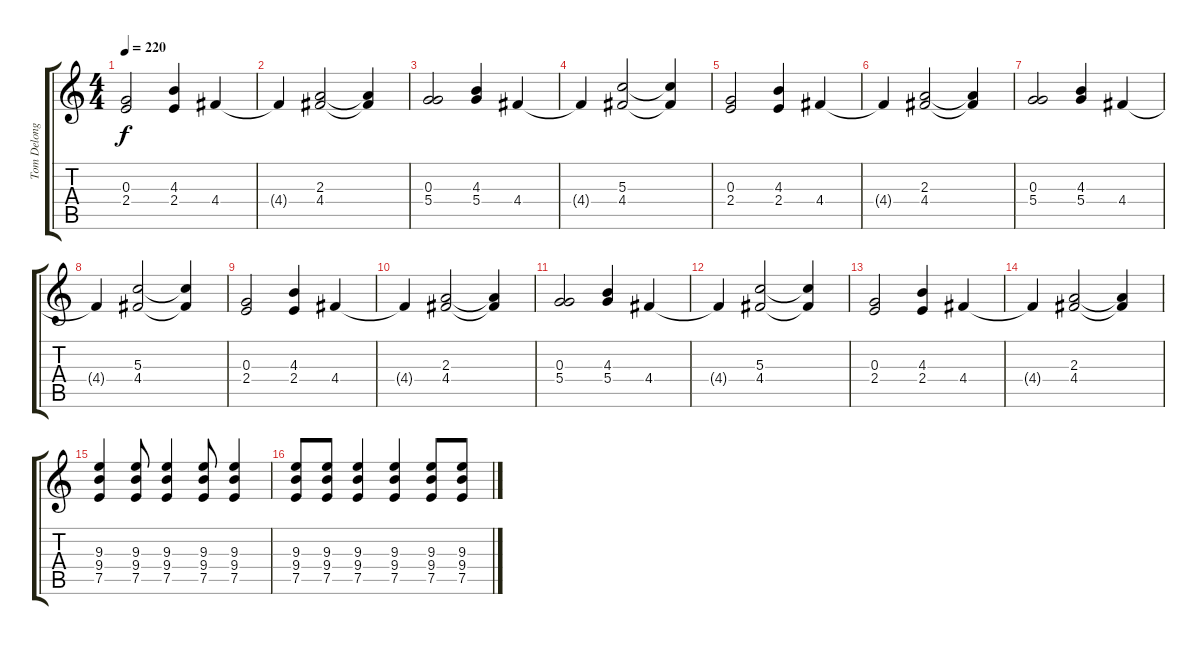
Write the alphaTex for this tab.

\track ("Tom Delonge (Guitar)" "Tom Delong") {instrument overdrivenguitar}
\staff {score tabs}
\tuning (E4 B3 G3 D3 A2 E2) {hide}
\ts (4 4)
\tempo 220
\clef g2
\ks c
(0.3 2.4).2{dy f} (4.3 2.4).4 4.4.4 |
4.4{t}.4 (2.3 4.4).2 (2.3{t} 4.4{t}).4 |
(0.3 5.4).2{volume 13 instrument acousticguitarsteel} (4.3 5.4).4 4.4.4 |
4.4{t}.4 (5.3 4.4).2 (5.3{t} 4.4{t}).4 |
(0.3 2.4).2 (4.3 2.4).4 4.4.4 |
4.4{t}.4 (2.3 4.4).2 (2.3{t} 4.4{t}).4 |
(0.3 5.4).2{volume 13 instrument acousticguitarsteel} (4.3 5.4).4 4.4.4 |
4.4{t}.4 (5.3 4.4).2 (5.3{t} 4.4{t}).4 |
(0.3 2.4).2 (4.3 2.4).4 4.4.4 |
4.4{t}.4 (2.3 4.4).2 (2.3{t} 4.4{t}).4 |
(0.3 5.4).2{volume 13 instrument acousticguitarsteel} (4.3 5.4).4 4.4.4 |
4.4{t}.4 (5.3 4.4).2 (5.3{t} 4.4{t}).4 |
(0.3 2.4).2 (4.3 2.4).4 4.4.4 |
4.4{t}.4 (2.3 4.4).2 (2.3{t} 4.4{t}).4 |
(9.3 9.4 7.5).4 (9.3 9.4 7.5).8 (9.3 9.4 7.5).4 (9.3 9.4 7.5).8 (9.3 9.4 7.5).4 |
(9.3 9.4 7.5).8 (9.3 9.4 7.5).8 (9.3 9.4 7.5).4 (9.3 9.4 7.5).4 (9.3 9.4 7.5).8 (9.3 9.4 7.5).8
